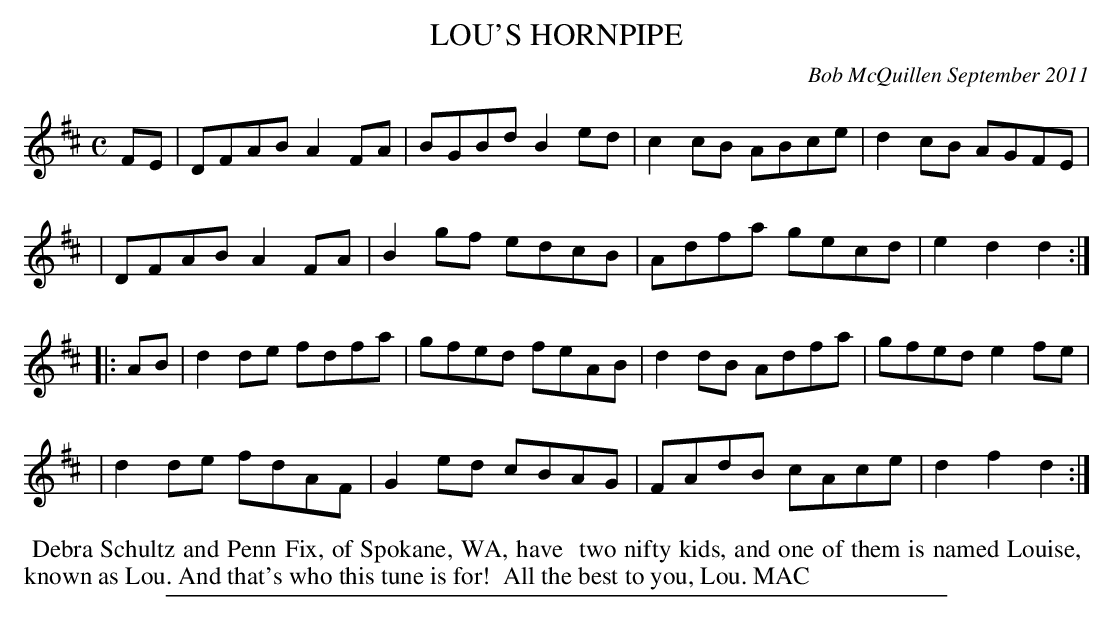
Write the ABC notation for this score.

X:1
T: LOU'S HORNPIPE
C: Bob McQuillen September 2011
M: C
L: 1/8
K: D
FE \
| DFAB A2FA | BGBd B2ed | c2cB ABce | d2cB AGFE |
| DFAB A2FA | B2gf edcB | Adfa gecd | e2d2 d2 :|
|: AB \
| d2de fdfa | gfed feAB | d2dB Adfa | gfed e2fe |
| d2de fdAF | G2ed cBAG | FAdB cAce | d2f2 d2 :|
